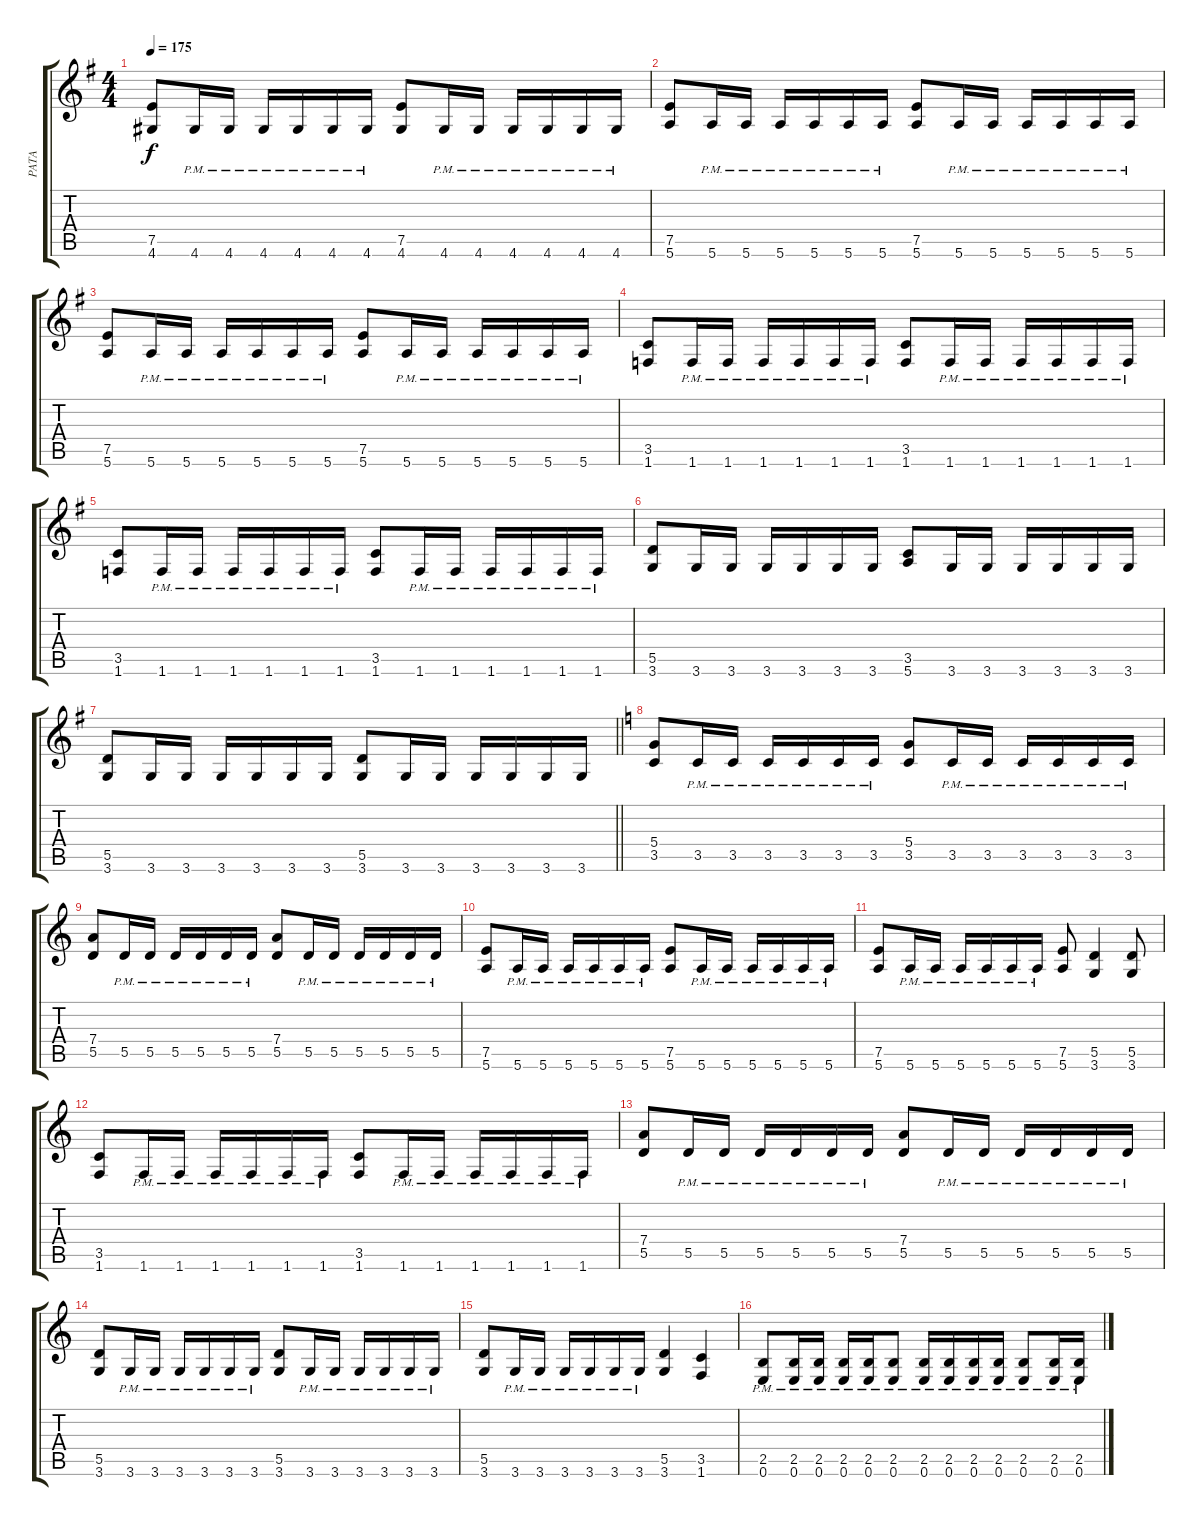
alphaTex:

\track ("PATA" "PATA") {instrument distortionguitar}
\staff {score tabs}
\tuning (E4 B3 G3 D3 A2 E2) {hide}
\ts (4 4)
\tempo 175
\clef g2
\ks g
(7.5 4.6).8{dy f} 4.6{pm}.16 4.6{pm}.16 4.6{pm}.16 4.6{pm}.16 4.6{pm}.16 4.6{pm}.16 (7.5 4.6).8 4.6{pm}.16 4.6{pm}.16 4.6{pm}.16 4.6{pm}.16 4.6{pm}.16 4.6{pm}.16 |
(7.5 5.6).8 5.6{pm}.16 5.6{pm}.16 5.6{pm}.16 5.6{pm}.16 5.6{pm}.16 5.6{pm}.16 (7.5 5.6).8 5.6{pm}.16 5.6{pm}.16 5.6{pm}.16 5.6{pm}.16 5.6{pm}.16 5.6{pm}.16 |
(7.5 5.6).8 5.6{pm}.16 5.6{pm}.16 5.6{pm}.16 5.6{pm}.16 5.6{pm}.16 5.6{pm}.16 (7.5 5.6).8 5.6{pm}.16 5.6{pm}.16 5.6{pm}.16 5.6{pm}.16 5.6{pm}.16 5.6{pm}.16 |
(3.5 1.6).8 1.6{pm}.16 1.6{pm}.16 1.6{pm}.16 1.6{pm}.16 1.6{pm}.16 1.6{pm}.16 (3.5 1.6).8 1.6{pm}.16 1.6{pm}.16 1.6{pm}.16 1.6{pm}.16 1.6{pm}.16 1.6{pm}.16 |
(3.5 1.6).8 1.6{pm}.16 1.6{pm}.16 1.6{pm}.16 1.6{pm}.16 1.6{pm}.16 1.6{pm}.16 (3.5 1.6).8 1.6{pm}.16 1.6{pm}.16 1.6{pm}.16 1.6{pm}.16 1.6{pm}.16 1.6{pm}.16 |
(5.5 3.6).8 3.6.16 3.6.16 3.6.16 3.6.16 3.6.16 3.6.16 (3.5 5.6).8 3.6.16 3.6.16 3.6.16 3.6.16 3.6.16 3.6.16 |
\barLineRight lightlight
(5.5 3.6).8 3.6.16 3.6.16 3.6.16 3.6.16 3.6.16 3.6.16 (5.5 3.6).8 3.6.16 3.6.16 3.6.16 3.6.16 3.6.16 3.6.16 |
\ks c
(5.4 3.5).8 3.5{pm}.16 3.5{pm}.16 3.5{pm}.16 3.5{pm}.16 3.5{pm}.16 3.5{pm}.16 (5.4 3.5).8 3.5{pm}.16 3.5{pm}.16 3.5{pm}.16 3.5{pm}.16 3.5{pm}.16 3.5{pm}.16 |
(7.4 5.5).8 5.5{pm}.16 5.5{pm}.16 5.5{pm}.16 5.5{pm}.16 5.5{pm}.16 5.5{pm}.16 (7.4 5.5).8 5.5{pm}.16 5.5{pm}.16 5.5{pm}.16 5.5{pm}.16 5.5{pm}.16 5.5{pm}.16 |
(7.5 5.6).8 5.6{pm}.16 5.6{pm}.16 5.6{pm}.16 5.6{pm}.16 5.6{pm}.16 5.6{pm}.16 (7.5 5.6).8 5.6{pm}.16 5.6{pm}.16 5.6{pm}.16 5.6{pm}.16 5.6{pm}.16 5.6{pm}.16 |
(7.5 5.6).8 5.6{pm}.16 5.6{pm}.16 5.6{pm}.16 5.6{pm}.16 5.6{pm}.16 5.6{pm}.16 (7.5 5.6).8 (5.5 3.6).4 (5.5 3.6).8 |
(3.5 1.6).8 1.6{pm}.16 1.6{pm}.16 1.6{pm}.16 1.6{pm}.16 1.6{pm}.16 1.6{pm}.16 (3.5 1.6).8 1.6{pm}.16 1.6{pm}.16 1.6{pm}.16 1.6{pm}.16 1.6{pm}.16 1.6{pm}.16 |
(7.4 5.5).8 5.5{pm}.16 5.5{pm}.16 5.5{pm}.16 5.5{pm}.16 5.5{pm}.16 5.5{pm}.16 (7.4 5.5).8 5.5{pm}.16 5.5{pm}.16 5.5{pm}.16 5.5{pm}.16 5.5{pm}.16 5.5{pm}.16 |
(5.5 3.6).8 3.6{pm}.16 3.6{pm}.16 3.6{pm}.16 3.6{pm}.16 3.6{pm}.16 3.6{pm}.16 (5.5 3.6).8 3.6{pm}.16 3.6{pm}.16 3.6{pm}.16 3.6{pm}.16 3.6{pm}.16 3.6{pm}.16 |
(5.5 3.6).8 3.6{pm}.16 3.6{pm}.16 3.6{pm}.16 3.6{pm}.16 3.6{pm}.16 3.6{pm}.16 (5.5 3.6).4 (3.5 1.6).4 |
(2.5{pm} 0.6{pm}).8 (2.5{pm} 0.6{pm}).16 (2.5{pm} 0.6).16 (2.5{pm} 0.6{pm}).16 (2.5{pm} 0.6{pm}).16 (2.5{pm} 0.6{pm}).8 (2.5{pm} 0.6{pm}).16 (2.5{pm} 0.6{pm}).16 (2.5{pm} 0.6{pm}).16 (2.5{pm} 0.6{pm}).16 (2.5{pm} 0.6{pm}).8 (2.5{pm} 0.6{pm}).16 (2.5{pm} 0.6).16
